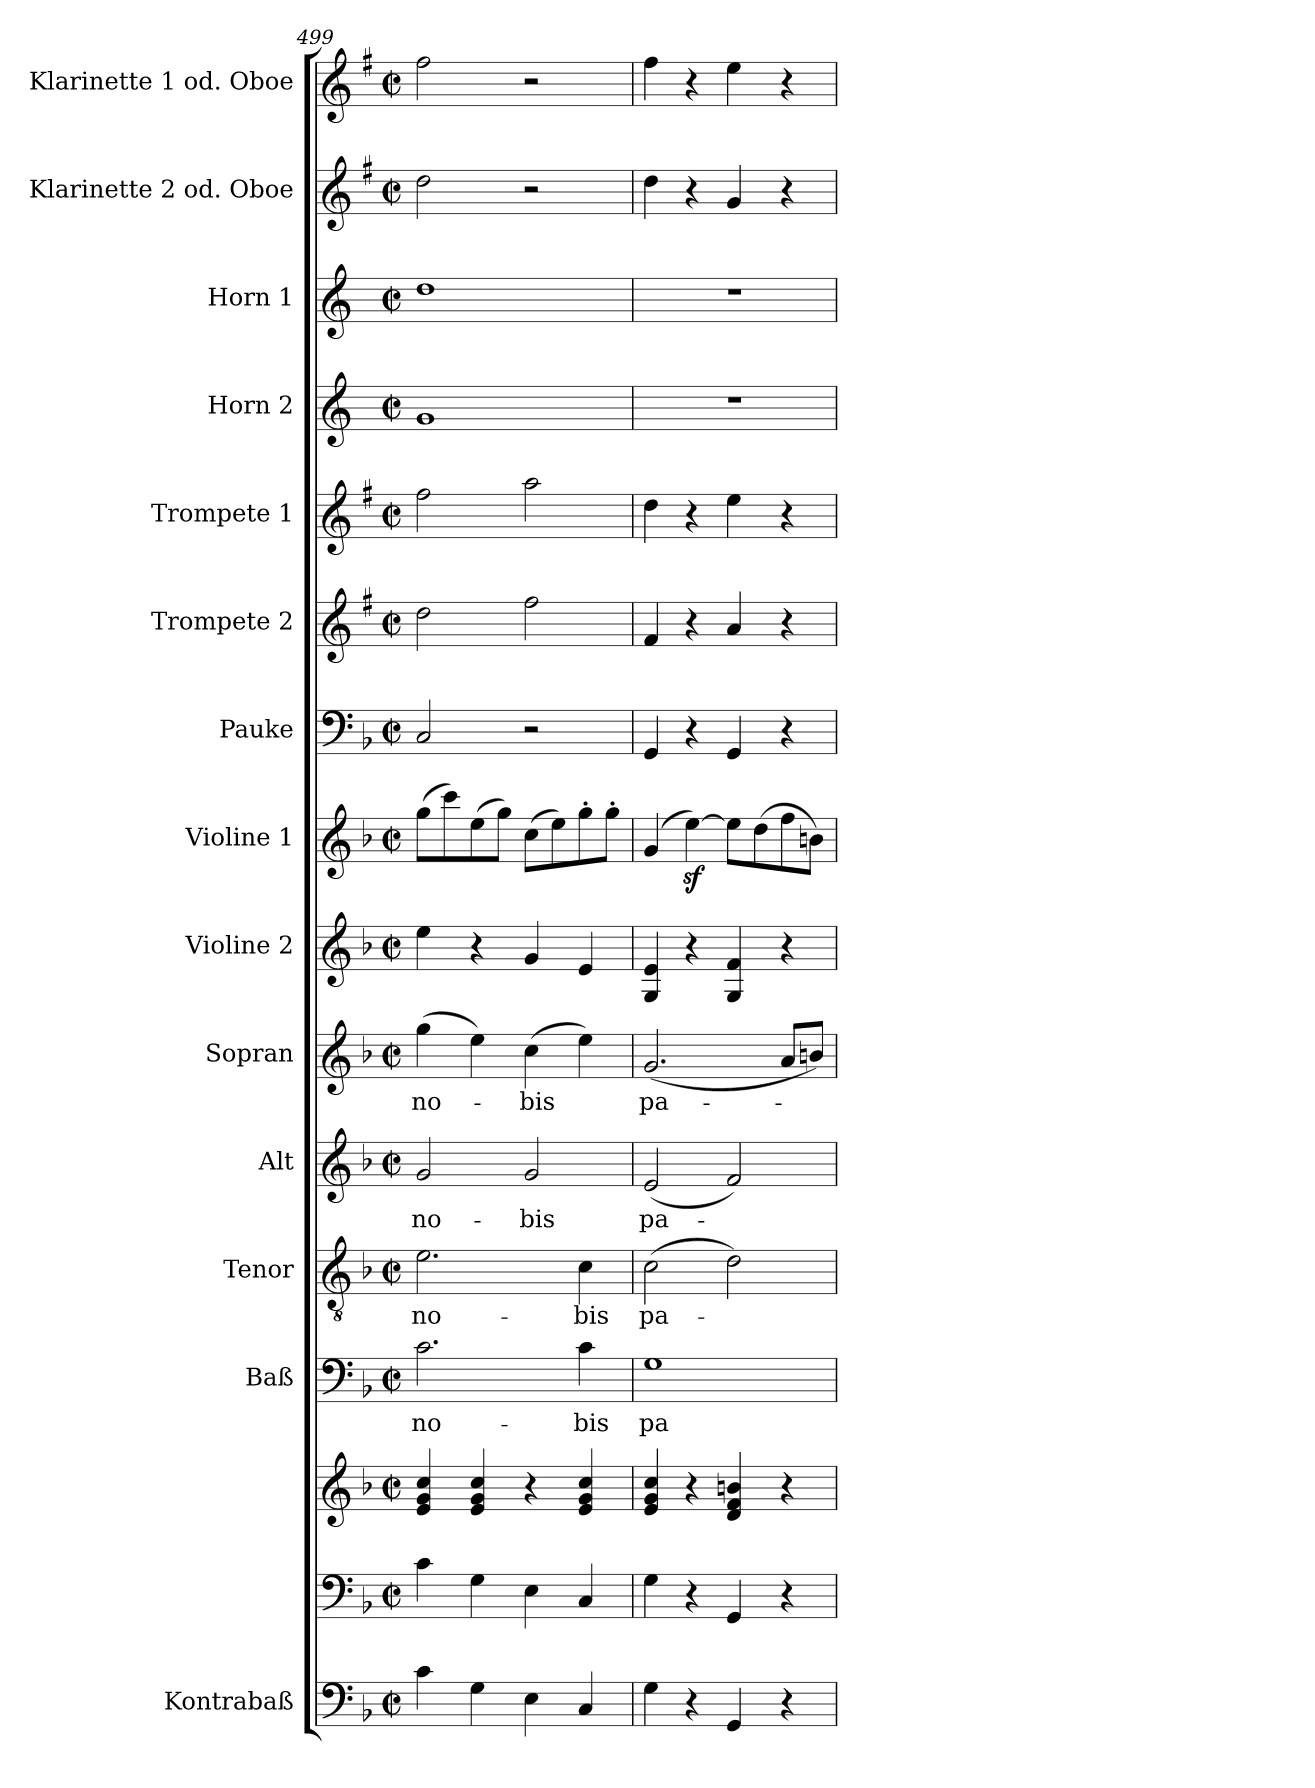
**kern	**kern	**kern	**kern	**text	**kern	**text	**kern	**text	**kern	**text	**kern	**kern	**kern	**kern	**kern	**kern	**kern	**kern	**kern
*part15	*part14	*part14	*part13	*part13	*part12	*part12	*part11	*part11	*part10	*part10	*part9	*part8	*part7	*part6	*part5	*part4	*part3	*part2	*part1
*staff16	*staff15	*staff14	*staff13	*staff13	*staff12	*staff12	*staff11	*staff11	*staff10	*staff10	*staff9	*staff8	*staff7	*staff6	*staff5	*staff4	*staff3	*staff2	*staff1
*I"Kontrabaß	*	*	*I"Baß	*	*I"Tenor	*	*I"Alt	*	*I"Sopran	*	*I"Violine 2	*I"Violine 1	*I"Pauke	*I"Trompete 2	*I"Trompete 1	*I"Horn 2	*I"Horn 1	*I"Klarinette 2 od. Oboe	*I"Klarinette 1 od. Oboe
*	*	*	*	*	*	*	*	*	*	*	*	*	*	*I'Tpt	*I'Tpt	*I'Hn	*I'Hn	*	*
*clefF4	*clefF4	*clefG2	*clefF4	*	*clefGv2	*	*clefG2	*	*clefG2	*	*clefG2	*clefG2	*clefF4	*clefG2	*clefG2	*clefG2	*clefG2	*clefG2	*clefG2
*ITrd7c12	*	*	*	*	*	*	*	*	*	*	*	*	*	*ITrd1c2	*ITrd1c2	*ITrd4c7	*ITrd4c7	*ITrd1c2	*ITrd1c2
*k[b-]	*k[b-]	*k[b-]	*k[b-]	*	*k[b-]	*	*k[b-]	*	*k[b-]	*	*k[b-]	*k[b-]	*k[b-]	*k[b-]	*k[b-]	*k[b-]	*k[b-]	*k[b-]	*k[b-]
*F:	*F:	*F:	*F:	*	*F:	*	*F:	*	*F:	*	*F:	*F:	*F:	*F:	*F:	*F:	*F:	*F:	*F:
*M2/2	*M2/2	*M2/2	*M2/2	*	*M2/2	*	*M2/2	*	*M2/2	*	*M2/2	*M2/2	*M2/2	*M2/2	*M2/2	*M2/2	*M2/2	*M2/2	*M2/2
*met(c|)	*met(c|)	*met(c|)	*met(c|)	*	*met(c|)	*	*met(c|)	*	*met(c|)	*	*met(c|)	*met(c|)	*met(c|)	*met(c|)	*met(c|)	*met(c|)	*met(c|)	*met(c|)	*met(c|)
=499	=499	=499	=499	=499	=499	=499	=499	=499	=499	=499	=499	=499	=499	=499	=499	=499	=499	=499	=499
!	!	!	!	!LO:LY:b	!	!LO:LY:b	!	!LO:LY:b	!	!LO:LY:b	!	!	!	!	!	!	!	!	!
4C\	4c\	4e/ 4g/ 4cc/	2.c\	no-	2.e\	no-	2g/	no-	(>4gg\	no-	4ee\	(>8gg\L	2C/	2cc\	2ee\	1c	1g	2cc\	2ee\
.	.	.	.	.	.	.	.	.	.	.	.	8ccc\)	.	.	.	.	.	.	.
4GG\	4G\	4e/ 4g/ 4cc/	.	.	.	.	.	.	4ee\)	.	4r	(>8ee\	.	.	.	.	.	.	.
.	.	.	.	.	.	.	.	.	.	.	.	8gg\J)	.	.	.	.	.	.	.
!	!	!	!	!	!	!	!	!LO:LY:b	!	!LO:LY:b	!	!	!	!	!	!	!	!	!
4EE\	4E\	4r	.	.	.	.	2g/	-bis	(>4cc\	-bis	4g/	(>8cc\L	2r	2ee\	2gg\	.	.	2r	2r
.	.	.	.	.	.	.	.	.	.	.	.	8ee\)	.	.	.	.	.	.	.
!	!	!	!	!LO:LY:b	!	!LO:LY:b	!	!	!	!	!	!	!	!	!	!	!	!	!
4CC/	4C/	4e/ 4g/ 4cc/	4c\	-bis	4c\	-bis	.	.	4ee\)	.	4e/	8gg'>\	.	.	.	.	.	.	.
.	.	.	.	.	.	.	.	.	.	.	.	8gg'>\J	.	.	.	.	.	.	.
=500	=500	=500	=500	=500	=500	=500	=500	=500	=500	=500	=500	=500	=500	=500	=500	=500	=500	=500	=500
!	!	!	!	!LO:LY:b	!	!LO:LY:b	!	!LO:LY:b	!	!LO:LY:b	!	!	!	!	!	!	!	!	!
4GG\	4G\	4e/ 4g/ 4cc/	1G	pa-	(>2c\	pa-	(<2e/	pa-	(<2.g/	pa-	4G/ 4e/	(4g/	4GG/	4e/	4cc\	1r	1r	4cc\	4ee\
4r	4r	4r	.	.	.	.	.	.	.	.	4r	[4eez<\)	4r	4r	4r	.	.	4r	4r
4GGG/	4GG/	4d/ 4f/ 4bn/	.	.	2d\)	.	2f/)	.	.	.	4G/ 4f/	8ee\L]	4GG/	4g/	4dd\	.	.	4f/	4dd\
.	.	.	.	.	.	.	.	.	.	.	.	(>8dd\	.	.	.	.	.	.	.
4r	4r	4r	.	.	.	.	.	.	8a/L	.	4r	8ff\	4r	4r	4r	.	.	4r	4r
.	.	.	.	.	.	.	.	.	8bn/J)	.	.	8bn\J)	.	.	.	.	.	.	.
=	=	=	=	=	=	=	=	=	=	=	=	=	=	=	=	=	=	=	=
*-	*-	*-	*-	*-	*-	*-	*-	*-	*-	*-	*-	*-	*-	*-	*-	*-	*-	*-	*-
